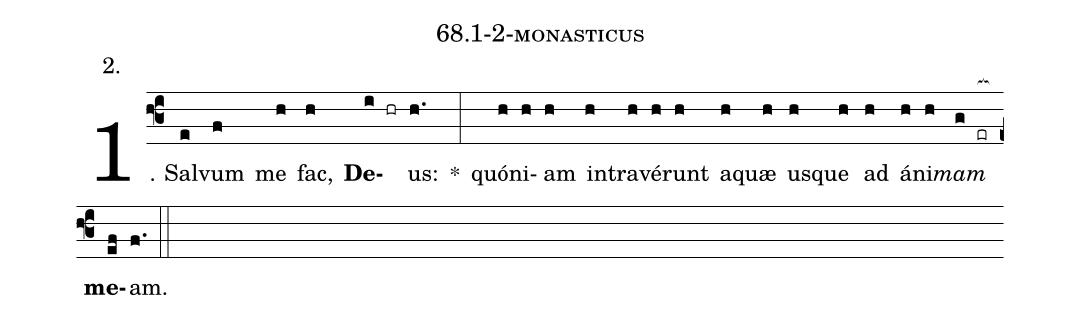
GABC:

name: 68.1-2-monasticus;
annotation: 2.;
%%
(f3)1. Sal(e)vum(f) me(h) fac,(h) <b>De</b>(i hr)us:(h.) *(:) quón(h)i(h)am(h) in(h)tra(h)vé(h)runt(h) a(h)quæ(h) us(h)que(h) ad(h) á(h)ni(h)<i>mam</i>(g er[ocb:1{]) <b>me</b>(ef[ocb:0}])am.(f.) (::)


%E(h) u(h) o(h) u(g) a(ef) e.(f.) (::)
